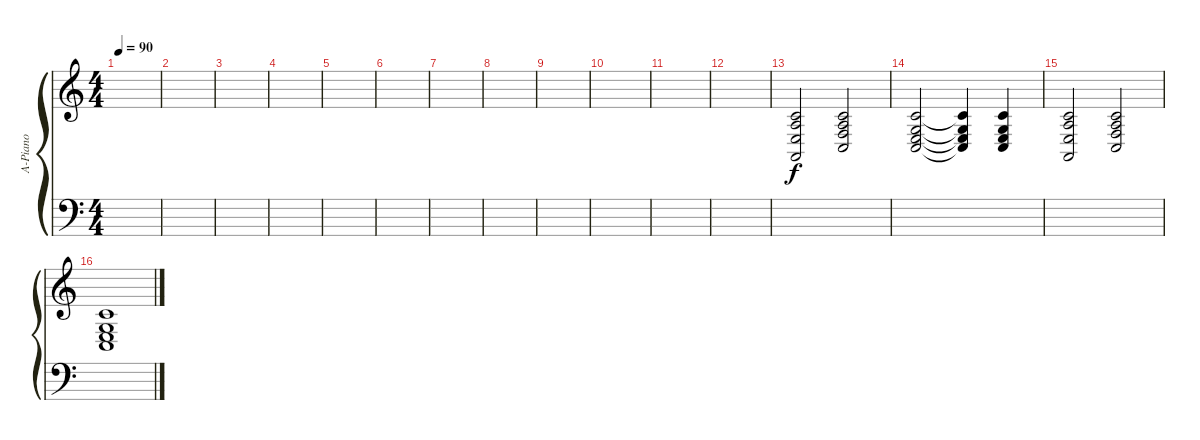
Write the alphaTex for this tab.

\defaultSystemsLayout 4
\bracketExtendMode groupsimilarinstruments
\otherSystemsTrackNameOrientation horizontal
\track ("Acoustic Piano" "A-Piano") {instrument acousticgrandpiano}
\staff {score}
\tuning (E4 B3 G3 D3 A2 E2)
\ts (4 4)
\tempo 90
\clef g2
\scale
0.472222
\ks c
|
\scale
0.263889 |
\scale
0.263889 |
\scale
0.333333 |
\scale
0.333333 |
\scale
0.333333 |
\scale
0.333333 |
\scale
0.333333 |
\scale
0.333333 |
\scale
0.333333 |
\scale
0.333333 |
\scale
0.333333 |
\scale
0.333333 (1.2 2.3 2.4 0.5).2{beam Up} (1.2 2.3 3.4 3.5).2{beam Up} |
\scale
0.333333 (1.2 0.3 2.4 3.5).2{beam Up} (3.5{t} 2.4{t} 0.3{t} 1.2{t}).4{beam Up} (3.5 2.4 0.3 1.2).4{beam Up} |
\scale
0.333333 (1.2 2.3 2.4 0.5).2{beam Up} (1.2 2.3 3.4 3.5).2{beam Up} |
\scale
0.333333 (1.2 0.3 2.4 3.5).1{beam Up}
\staff {score}
\tuning (E4 B3 G3 D3 A2 E2)
\clef f4
\ottava regular
\simile none
\ks c
|
|
|
|
|
|
|
|
|
|
|
|
|
|
|
